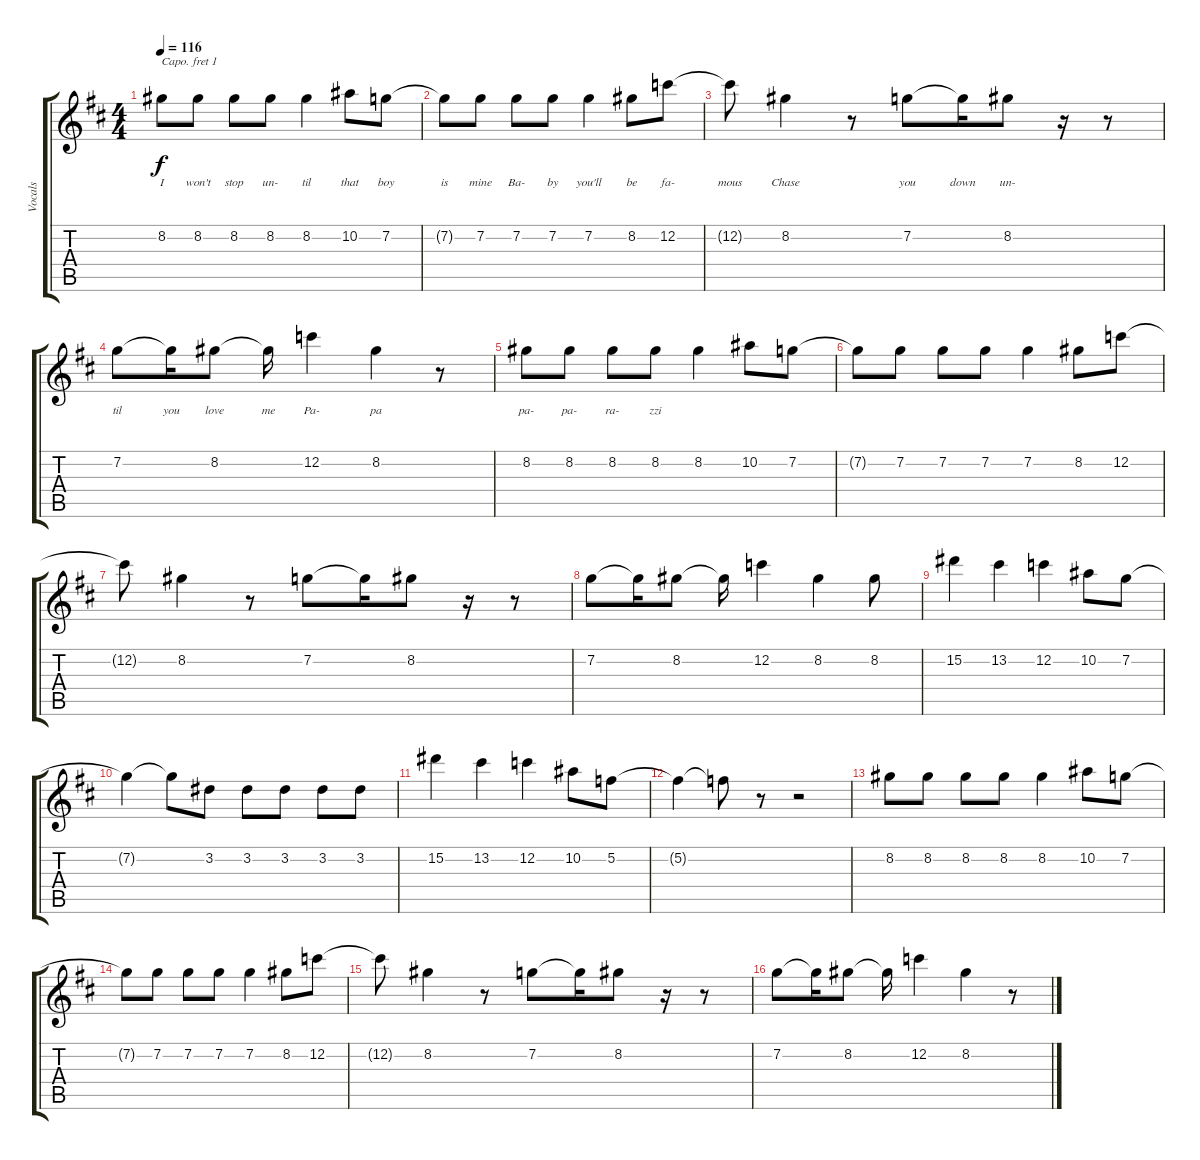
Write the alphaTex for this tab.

\track ("Vocals" "Vocals") {instrument distortionguitar}
\staff {score tabs}
\capo 1
\tuning (E4 B3 G3 D3 A2 E2) {hide}
\ts (4 4)
\tempo 116
\clef g2
\ks bminor
8.2.8{lyrics (0 "I") lyrics (1 "") lyrics (2 "") lyrics (3 "") lyrics (4 "") dy f} 8.2.8{lyrics (0 "won't") lyrics (1 "") lyrics (2 "") lyrics (3 "") lyrics (4 "")} 8.2.8{lyrics (0 "stop") lyrics (1 "") lyrics (2 "") lyrics (3 "") lyrics (4 "")} 8.2.8{lyrics (0 "un-") lyrics (1 "") lyrics (2 "") lyrics (3 "") lyrics (4 "")} 8.2.4{lyrics (0 "til") lyrics (1 "") lyrics (2 "") lyrics (3 "") lyrics (4 "")} 10.2.8{lyrics (0 "that") lyrics (1 "") lyrics (2 "") lyrics (3 "") lyrics (4 "")} 7.2.8{lyrics (0 "boy") lyrics (1 "") lyrics (2 "") lyrics (3 "") lyrics (4 "")} |
7.2{t}.8{lyrics (0 "is") lyrics (1 "") lyrics (2 "") lyrics (3 "") lyrics (4 "")} 7.2.8{lyrics (0 "mine") lyrics (1 "") lyrics (2 "") lyrics (3 "") lyrics (4 "")} 7.2.8{lyrics (0 "Ba-") lyrics (1 "") lyrics (2 "") lyrics (3 "") lyrics (4 "")} 7.2.8{lyrics (0 "by") lyrics (1 "") lyrics (2 "") lyrics (3 "") lyrics (4 "")} 7.2.4{lyrics (0 "you'll") lyrics (1 "") lyrics (2 "") lyrics (3 "") lyrics (4 "")} 8.2.8{lyrics (0 "be") lyrics (1 "") lyrics (2 "") lyrics (3 "") lyrics (4 "")} 12.2.8{lyrics (0 "fa-") lyrics (1 "") lyrics (2 "") lyrics (3 "") lyrics (4 "")} |
12.2{t}.8{lyrics (0 "mous") lyrics (1 "") lyrics (2 "") lyrics (3 "") lyrics (4 "")} 8.2.4{lyrics (0 "Chase") lyrics (1 "") lyrics (2 "") lyrics (3 "") lyrics (4 "")} r.8 7.2.8{lyrics (0 "you") lyrics (1 "") lyrics (2 "") lyrics (3 "") lyrics (4 "")} 7.2{t}.16{lyrics (0 "down") lyrics (1 "") lyrics (2 "") lyrics (3 "") lyrics (4 "")} 8.2.8{lyrics (0 "un-") lyrics (1 "") lyrics (2 "") lyrics (3 "") lyrics (4 "")} r.16 r.8 |
7.2.8{lyrics (0 "til") lyrics (1 "") lyrics (2 "") lyrics (3 "") lyrics (4 "")} 7.2{t}.16{lyrics (0 "you") lyrics (1 "") lyrics (2 "") lyrics (3 "") lyrics (4 "")} 8.2.8{lyrics (0 "love") lyrics (1 "") lyrics (2 "") lyrics (3 "") lyrics (4 "")} 8.2{t}.16{lyrics (0 "me") lyrics (1 "") lyrics (2 "") lyrics (3 "") lyrics (4 "")} 12.2.4{lyrics (0 "Pa-") lyrics (1 "") lyrics (2 "") lyrics (3 "") lyrics (4 "")} 8.2.4{lyrics (0 "pa") lyrics (1 "") lyrics (2 "") lyrics (3 "") lyrics (4 "")} r.8 |
8.2.8{lyrics (0 "pa-") lyrics (1 "") lyrics (2 "") lyrics (3 "") lyrics (4 "")} 8.2.8{lyrics (0 "pa-") lyrics (1 "") lyrics (2 "") lyrics (3 "") lyrics (4 "")} 8.2.8{lyrics (0 "ra-") lyrics (1 "") lyrics (2 "") lyrics (3 "") lyrics (4 "")} 8.2.8{lyrics (0 "zzi") lyrics (1 "") lyrics (2 "") lyrics (3 "") lyrics (4 "")} 8.2.4 10.2.8 7.2.8 |
7.2{t}.8 7.2.8 7.2.8 7.2.8 7.2.4 8.2.8 12.2.8 |
12.2{t}.8 8.2.4 r.8 7.2.8 7.2{t}.16 8.2.8 r.16 r.8 |
7.2.8 7.2{t}.16 8.2.8 8.2{t}.16 12.2.4 8.2.4 8.2.8 |
15.2.4 13.2.4 12.2.4 10.2.8 7.2.8 |
7.2{t}.4 7.2{t}.8 3.2.8 3.2.8 3.2.8 3.2.8 3.2.8 |
15.2.4 13.2.4 12.2.4 10.2.8 5.2.8 |
5.2{t}.4 5.2{t}.8 r.8 r.2 |
8.2.8 8.2.8 8.2.8 8.2.8 8.2.4 10.2.8 7.2.8 |
7.2{t}.8 7.2.8 7.2.8 7.2.8 7.2.4 8.2.8 12.2.8 |
12.2{t}.8 8.2.4 r.8 7.2.8 7.2{t}.16 8.2.8 r.16 r.8 |
7.2.8 7.2{t}.16 8.2.8 8.2{t}.16 12.2.4 8.2.4 r.8
